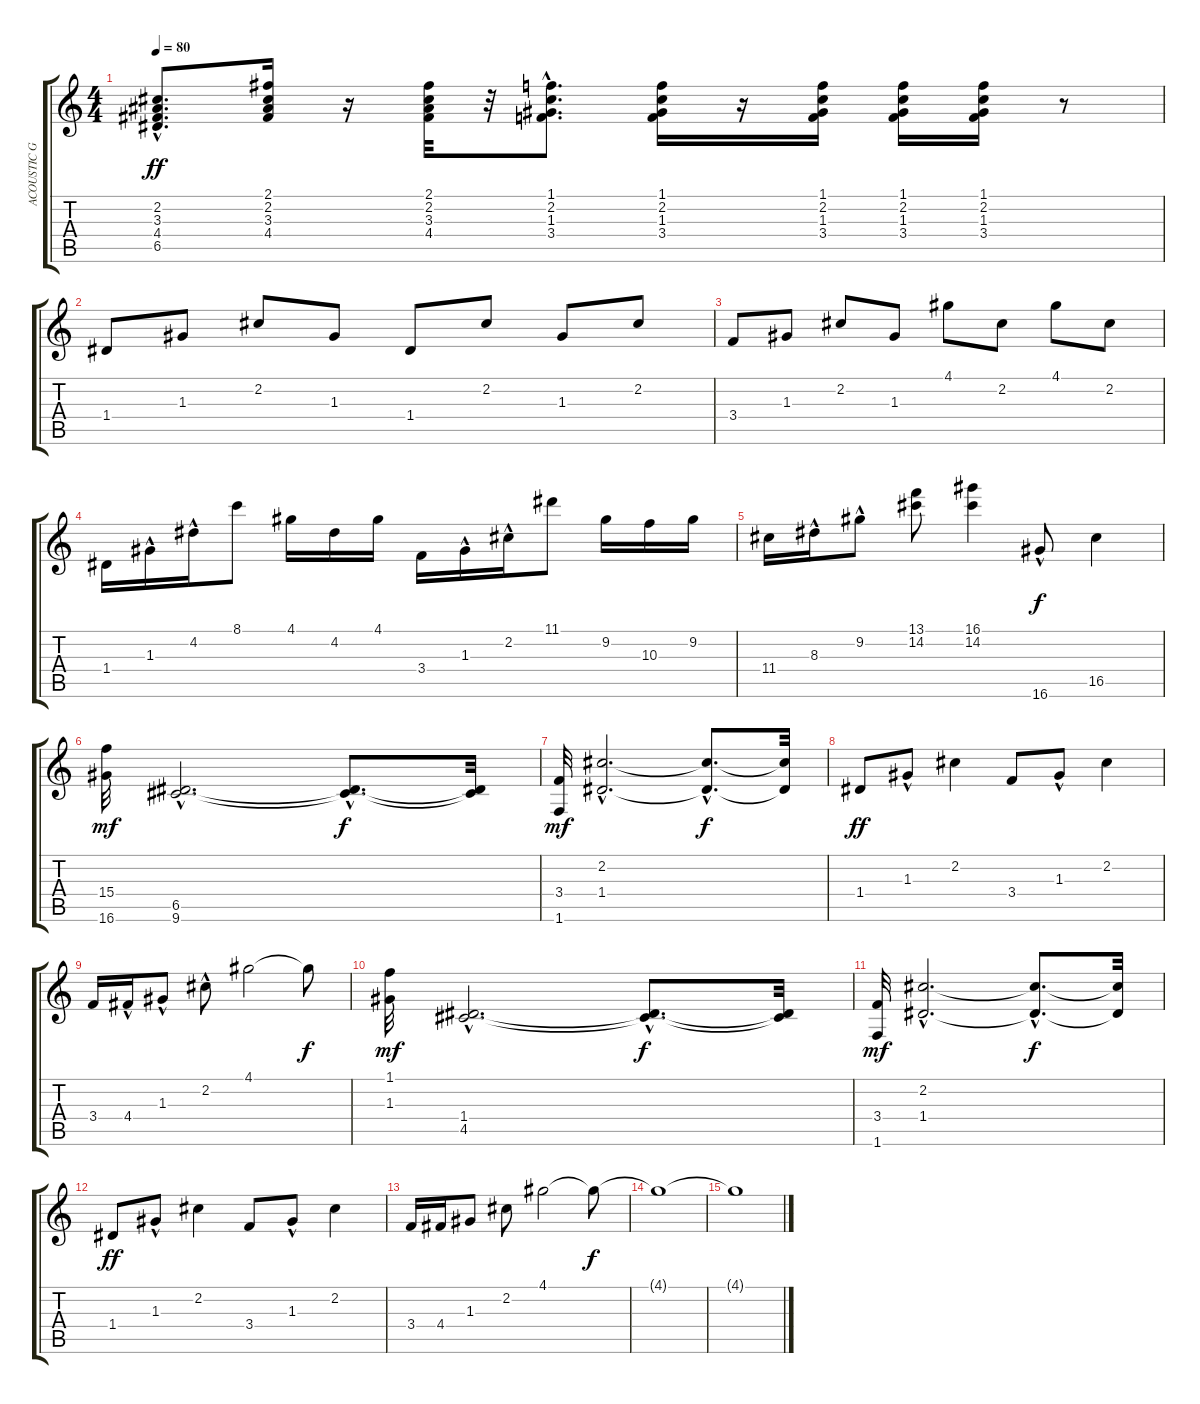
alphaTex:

\track ("ACOUSTIC GUIT 2" "ACOUSTIC G") {instrument acousticguitarsteel}
\staff {score tabs}
\tuning (E4 B3 G3 D3 A2 E2) {hide}
\ts (4 4)
\tempo 80
\clef g2
\ks c
(2.2{hac} 3.3{hac} 4.4{hac} 6.5{hac}).8{d dy ff} (2.1 2.2 3.3 4.4).16 r.16 (2.1 2.2 3.3 4.4).32 r.32 (1.1{hac} 2.2{hac} 1.3{hac} 3.4{hac}).8{d} (1.1 2.2 1.3 3.4).16 r.16 (1.1 2.2 1.3 3.4).16 (1.1 2.2 1.3 3.4).16 (1.1 2.2 1.3 3.4).16 r.8 |
1.4.8{volume 11} 1.3.8 2.2.8 1.3.8 1.4.8 2.2.8 1.3.8 2.2.8 |
3.4.8 1.3.8 2.2.8 1.3.8 4.1.8 2.2.8 4.1.8 2.2.8 |
1.4.16 1.3{hac}.16 4.2{hac}.16 8.1.8 4.1.16 4.2.16 4.1.16 3.4.16 1.3{hac}.16 2.2{hac}.16 11.1.8 9.2.16 10.3.16 9.2.16 |
11.4.16 8.3{hac}.16 9.2{hac}.8 (13.1 14.2).8 (16.1 14.2).4 16.6{hac}.8{dy f} 16.5.4 |
(15.4 16.6).32{dy mf volume 10} (6.5{hac} 9.6{hac}).2{d} (6.5{hac t} 9.6{hac t}).8{d dy f} (6.5{t} 9.6{t}).32 |
(3.4 1.6).32{dy mf} (2.2{hac} 1.4{hac}).2{d} (2.2{hac t} 1.4{hac t}).8{d dy f} (2.2{t} 1.4{t}).32 |
1.4.8{dy ff} 1.3{hac}.8 2.2.4 3.4.8 1.3{hac}.8 2.2.4 |
3.4.16 4.4{hac}.16 1.3{hac}.8 2.2{hac}.8 4.1.2 4.1{t}.8{dy f} |
(1.1 1.3).32{dy mf} (1.4{hac} 4.5{hac}).2{d} (1.4{hac t} 4.5{hac t}).8{d dy f} (1.4{t} 4.5{t}).32 |
(3.4 1.6).32{dy mf} (2.2{hac} 1.4{hac}).2{d} (2.2{hac t} 1.4{hac t}).8{d dy f} (2.2{t} 1.4{t}).32 |
1.4.8{dy ff} 1.3{hac}.8 2.2.4 3.4.8 1.3{hac}.8 2.2.4 |
3.4.16 4.4.16{volume 11} 1.3.8 2.2.8 4.1.2 4.1{t}.8{dy f} |
4.1{t}.1 |
4.1{t}.1
